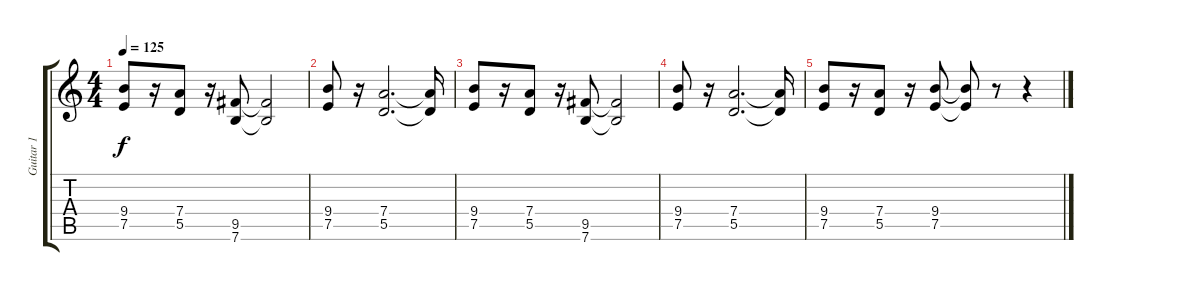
\track ("Guitar 1" "Guitar 1") {instrument distortionguitar}
\staff {score tabs}
\tuning (E4 B3 G3 D3 A2 E2) {hide}
\ts (4 4)
\tempo 125
\clef g2
\ks c
(9.4 7.5).8{dy f} r.16 (7.4 5.5).8 r.16 (9.5 7.6).8 (9.5{t} 7.6{t}).2 |
(9.4 7.5).8 r.16 (7.4 5.5).2{d} (7.4{t} 5.5{t}).16 |
(9.4 7.5).8 r.16 (7.4 5.5).8 r.16 (9.5 7.6).8 (9.5{t} 7.6{t}).2 |
(9.4 7.5).8 r.16 (7.4 5.5).2{d} (7.4{t} 5.5{t}).16 |
(9.4 7.5).8 r.16 (7.4 5.5).8 r.16 (9.4 7.5).8 (9.4{t} 7.5{t}).8 r.8 r.4
